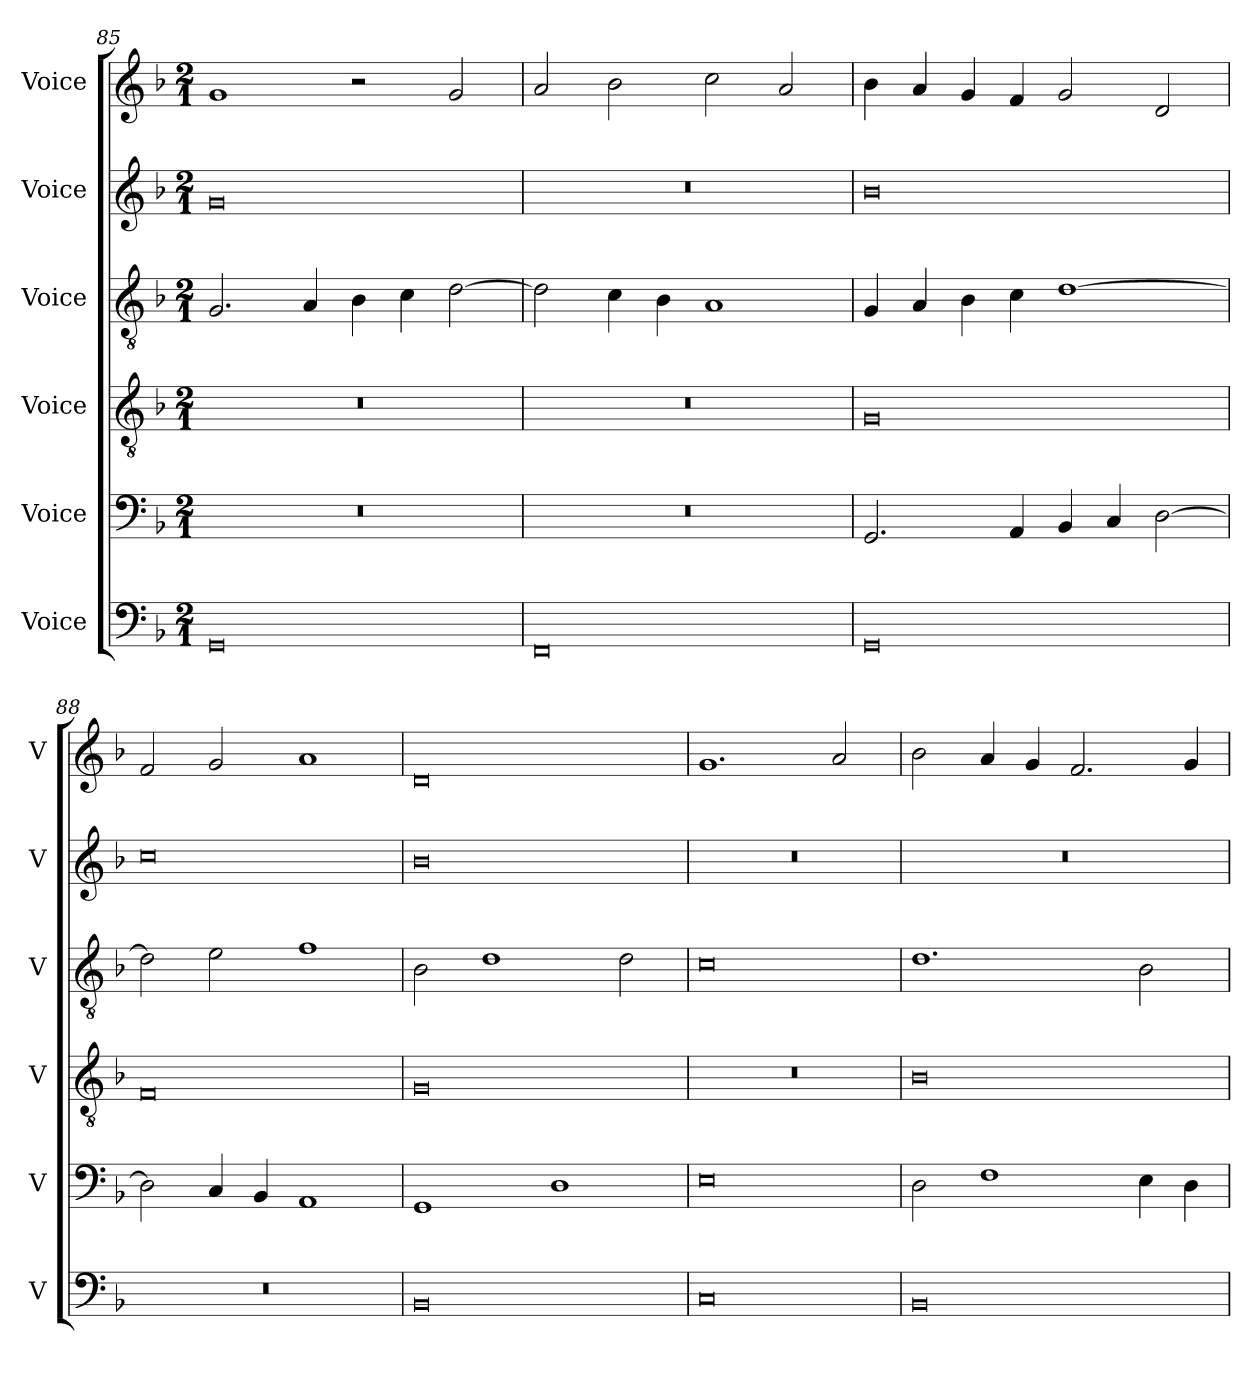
**kern	**kern	**kern	**kern	**kern	**kern
*part6	*part5	*part4	*part3	*part2	*part1
*staff6	*staff5	*staff4	*staff3	*staff2	*staff1
*I"Voice	*I"Voice	*I"Voice	*I"Voice	*I"Voice	*I"Voice
*I'V	*I'V	*I'V	*I'V	*I'V	*I'V
*clefF4	*clefF4	*clefGv2	*clefGv2	*clefG2	*clefG2
*k[b-]	*k[b-]	*k[b-]	*k[b-]	*k[b-]	*k[b-]
*M2/1	*M2/1	*M2/1	*M2/1	*M2/1	*M2/1
=85	=85	=85	=85	=85	=85
0GG	0r	0r	2.G/	0g	1g
.	.	.	4A/	.	.
.	.	.	4B-\	.	2r
.	.	.	4c\	.	.
.	.	.	[2d\	.	2g/
!!LO:PB:g=z
=86	=86	=86	=86	=86	=86
0FF	0r	0r	2d\]	0r	2a/
.	.	.	4c\	.	2b-\
.	.	.	4B-\	.	.
.	.	.	1A	.	2cc\
.	.	.	.	.	2a/
=87	=87	=87	=87	=87	=87
0GG	2.GG/	0G	4G/	0b-	4b-\
.	.	.	4A/	.	4a/
.	.	.	4B-\	.	4g/
.	4AA/	.	4c\	.	4f/
.	4BB-/	.	[1d	.	2g/
.	4C/	.	.	.	.
.	[2D\	.	.	.	2d/
=88	=88	=88	=88	=88	=88
0r	2D\]	0F	2d\]	0cc	2f/
.	4C/	.	2e\	.	2g/
.	4BB-/	.	.	.	.
.	1AA	.	1f	.	1a
!!LO:LB:g=z
=89	=89	=89	=89	=89	=89
0BB-	1GG	0G	2B-\	0b-	0d
.	.	.	1d	.	.
.	1D	.	.	.	.
.	.	.	2d\	.	.
=90	=90	=90	=90	=90	=90
0C	0E	0r	0c	0r	1.g
.	.	.	.	.	2a/
=91	=91	=91	=91	=91	=91
0BB-	2D\	0B-	1.d	0r	2b-\
.	1F	.	.	.	4a/
.	.	.	.	.	4g/
.	.	.	.	.	2.f/
.	4E\	.	2B-\	.	.
.	4D\	.	.	.	4g/
=	=	=	=	=	=
*-	*-	*-	*-	*-	*-
